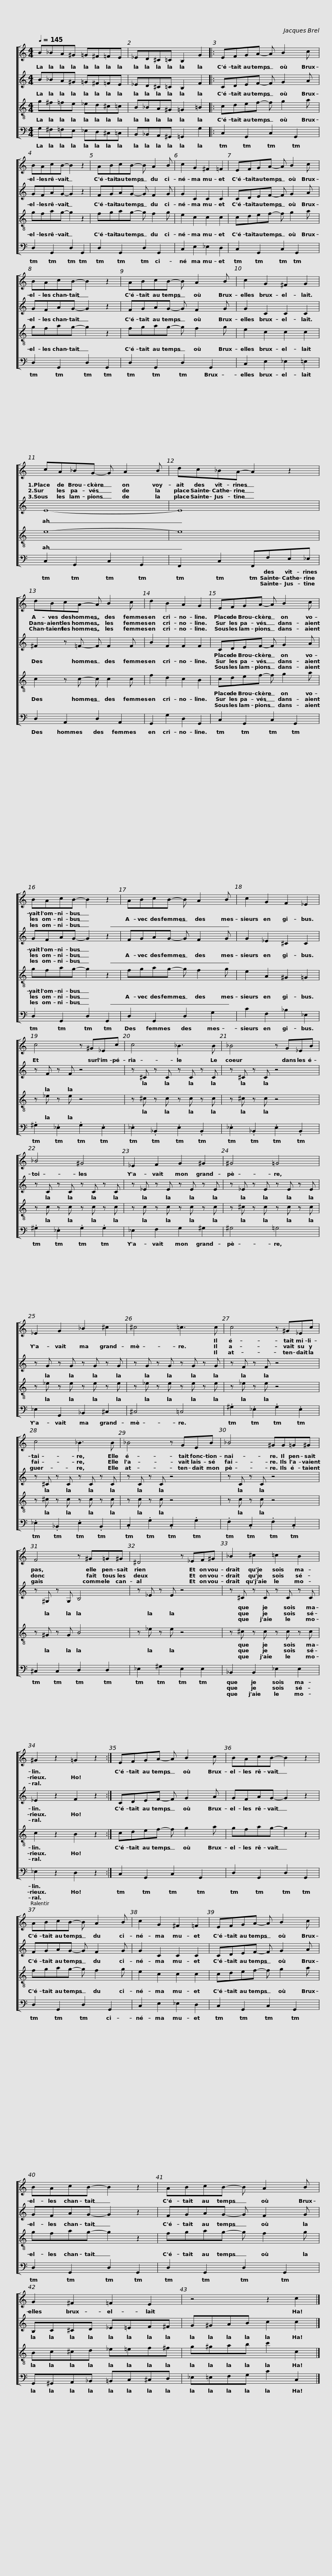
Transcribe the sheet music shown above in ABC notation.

X:1
%%score [ 1 2 3 4 ]
L:1/8
Q:1/4=145
M:4/4
I:linebreak $
K:C
V:1 treble
V:2 treble
V:3 treble-8
V:4 bass
V:1
 B_BA^G =G^F=FE | _ED^C=C B,2 G2 |: EFGA- A B2 c | BAcB- B2 z2 |$ ABcB- B A2 B | %5
 c2 G2 ^F2 =F2 | EFGA- A B2 c | BAcB- B2 z2 | ABcB- B A2 B |$ c2 G2 ^F2 G2 | %10
 cA_BG- G A2 B | dc_BA- A2 z2 |$ dBcA- A B2 c | d2 B2 A2 G2 | EFGA- A B2 c | %15
 BAcB- B2 z2 |$ ABcB- B A2 B | c2 G2 F2 _E2 | c4 z ^G_Ec | c4 _B3 B | %20
 _B4 z G_EB |$ _B4 ^G4 | _E2 F2 G2 ^G2 | ^G4 =G4 | _E2 G2 _B2 ^c2 | %25
 ^c4 =c3 c |$ c4 z ^G_Ec | c4 _B3 B | _B4 z GEB | _B4 ^GG=G^G |$ %30
 F4 z ^G=G^G | ^D4 z _EF^G | _B2 ^c2 =c2 B2 | ^G2 z2 =G2 z2 :| EFGA- A B2 c |$ %35
 BAcB- B2 z2 | ABcB- B A2 B | c2 G2 ^F2 =F2 | EFGA- A B2 c | BAcB- B2 z2 |$ %40
 ABcB- B A2 B | G2 ^F2 =F2 E2 | z4 z2 c2 |] %43
V:2
 B_BA^G =G^F=FE | _ED^C=C B,2 F2 |: CDEF- F G2 A | GFAG- G2 z2 |$ FGAG- G F2 G | %5
 G2 C2 C2 C2 | CDEF- F G2 A | GFAG- G2 z2 | FGAG- G F2 G |$ G2 C2 C2 C2 | %10
 E8- | E8 |$ ^F2 z =F- F F2 F | B2 F2 F2 F2 | CDEF- F G2 A | %15
 GFAG- G2 z2 |$ FGAG- G F2 G | G2 _E2 ^C2 C2 | z F z F z4 | z ^C z C z C z C | %20
 z ^C z C z4 |$ z C z C z C z C | z _E z E z E z E | z _E z E z E z E | z G z G z G z G | %25
 z G z G z G z G |$ z F z F z4 | z ^C z C z C z C | z C z C z4 | z C z C z4 |$ %30
 z ^G, z G, B,4 | z _E z E z4 | z ^C z C z C z C | _E2 z2 F2 z2 :| CDEF- F G2 A |$ %35
 GFAG- G2 z2 | FGAG- G F2 G | G2 C2 C2 C2 | CDEF- F G2 A | GFAG- G2 z2 |$ %40
 FGAG- G F2 G | B,C^CD _E=EF^F | G^GAB c2 c2 |] %43
V:3
 g^f=fe _ed^c=c | B_BA^G =G2 =B2 |: cdef- f g2 a | gfag- g2 z2 |$ fgag- g f2 g | %5
 e2 c2 c2 c2 | cdef- f g2 a | gfag- g2 z2 | fgag- g f2 g |$ e2 c2 c2 c2 | %10
 e8- | e8 |$ c2 z c- c c2 c | f2 d2 c2 B2 | cdef- f g2 a | %15
 gfag- g2 z2 |$ fgag- g f2 g | e2 A2 ^G2 =G2 | z _e z e z4 | z ^c z c z c z c | %20
 z ^c z c z4 |$ z c z c z c z c | z c z c z c z c | z ^c z c z c z c | z _e z e z e z e | %25
 z _e z e z e z e |$ z _e z e z4 | z ^c z c z c z c | z c z c z4 | z c z c z4 |$ %30
 z ^G z G B4 | z _e z e z4 | z ^c z c z c z c | c2 z2 B2 z2 :| cdef- f g2 a |$ %35
 gfag- g2 z2 | fgag- g f2 g | e2 c2 c2 c2 | cdef- f g2 a | gfag- g2 z2 |$ %40
 fgag- g f2 g | Bc^cd _e=ef^f | g^gab c'2 c2 |] %43
V:4
 G,^F,=F,E, _E,D,^C,=C, | B,,_B,,A,,^G,, =G,,2 G,2 |: C,2 G,,2 C,2 G,,2 | D,2 G,,2 D,2 G,,2 |$ D,2 G,,2 D,2 G,,2 | %5
 C,2 E,2 _E,2 D,2 | C,2 G,,2 C,2 G,,2 | D,2 G,,2 D,2 G,,2 | D,2 G,,2 D,2 G,,2 |$ C,2 E,2 _E,2 =E,2 | %10
 C,2 G,,2 C,2 G,,2 | F,,2 C,2 F,,F,E,_E, |$ D,2 A,,2 D,2 A,,2 | G,,2 G,2 D,2 G,,2 | C,2 G,,2 C,2 G,,2 | %15
 D,2 G,,2 D,2 G,,2 |$ D,2 G,,2 D,2 G,2 | C2 F,2 _B,2 _E,2 | .^G,2 ._E,2 .G,2 .E,2 | ._E,2 ._B,,2 .E,2 .B,,2 | %20
 ._E,2 ._B,,2 .E,2 .B,,2 |$ .^G,2 ._E,2 .G,2 .G,2 | _E,2 F,2 G,2 ^G,2 | ^G,4 =G,4 | _E,2 G,,2 _B,,2 ^C,2 | %25
 ^C,4 =C,4 |$ .^G,2 ._E,2 .G,2 .E,2 | ._E,2 ._B,,2 .E,2 .B,,2 | .C,2 .G,2 .C,2 .G,2 | .F,2 .C,2 .F,2 .C,2 |$ %30
 ^C,2 C,2 D,2 D,2 | _E,2 ^G,2 E,2 E,2 | _B,,2 B,,2 _E,2 E,2 | _E,2 z2 D,2 z2 :| C,2 G,,2 C,2 G,,2 |$ %35
 D,2 G,,2 D,2 G,,2 | D,2 G,,2 D,2 G,,2 | C,2 E,2 _E,2 D,2 | C,2 G,,2 C,2 G,,2 | D,2 G,,2 D,2 G,,2 |$ %40
 D,2 G,,2 D,2 G,,2 | G,,^G,,A,,_B,, =B,,C,^C,D, | _E,=E,F,G, C2 C,2 |] %43
